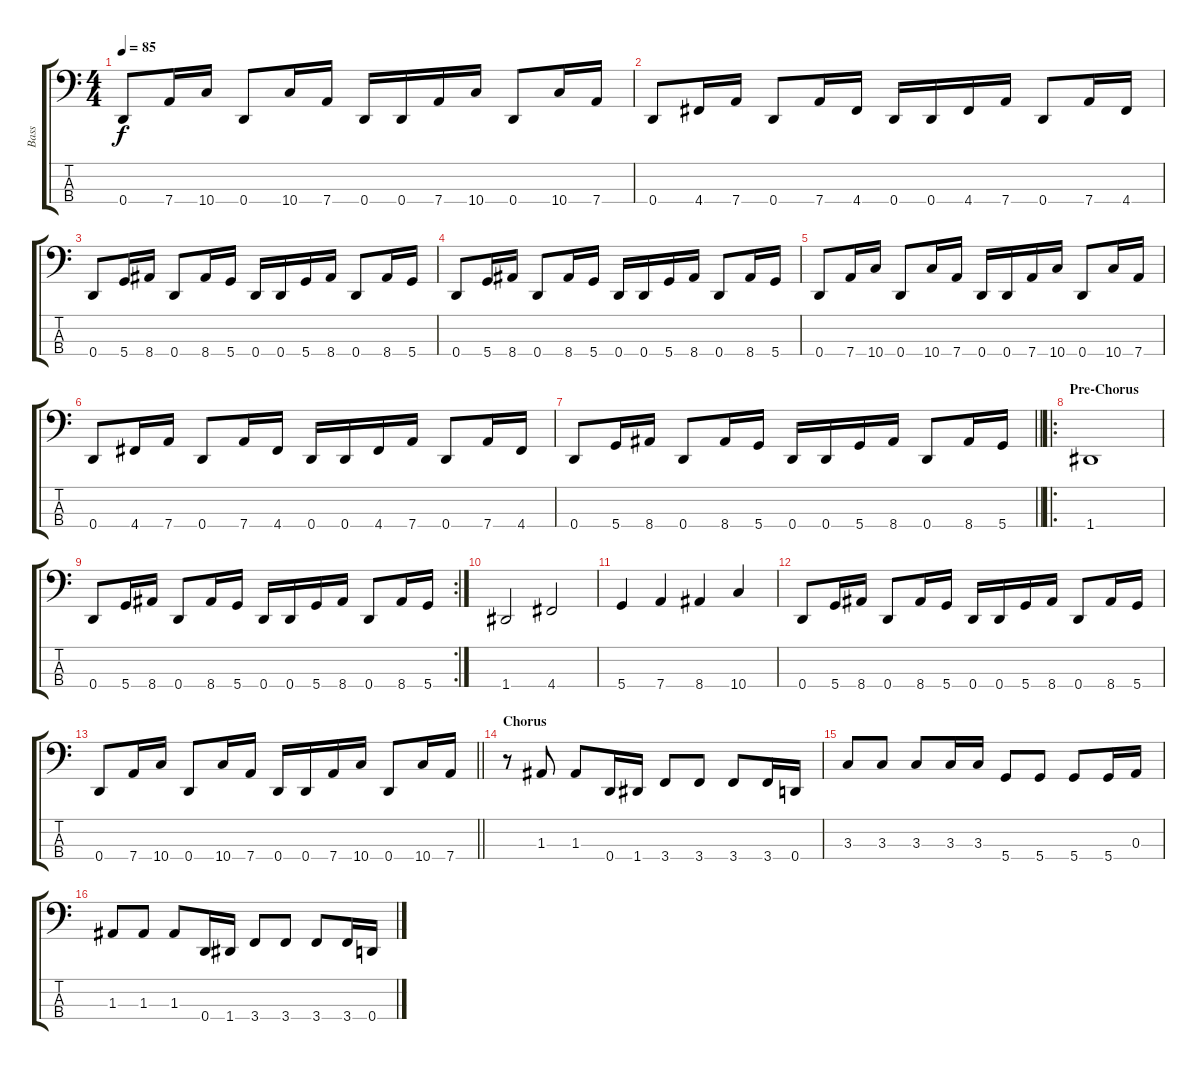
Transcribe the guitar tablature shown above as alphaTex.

\track ("Bass" "Bass") {instrument electricbassfinger}
\staff {score tabs}
\tuning (G2 D2 A1 D1) {hide}
\ts (4 4)
\tempo 85
\clef f4
\ks c
0.4.8{dy f} 7.4.16 10.4.16 0.4.8 10.4.16 7.4.16 0.4.16 0.4.16 7.4.16 10.4.16 0.4.8 10.4.16 7.4.16 |
0.4.8 4.4.16 7.4.16 0.4.8 7.4.16 4.4.16 0.4.16 0.4.16 4.4.16 7.4.16 0.4.8 7.4.16 4.4.16 |
0.4.8 5.4.16 8.4.16 0.4.8 8.4.16 5.4.16 0.4.16 0.4.16 5.4.16 8.4.16 0.4.8 8.4.16 5.4.16 |
0.4.8 5.4.16 8.4.16 0.4.8 8.4.16 5.4.16 0.4.16 0.4.16 5.4.16 8.4.16 0.4.8 8.4.16 5.4.16 |
0.4.8 7.4.16 10.4.16 0.4.8 10.4.16 7.4.16 0.4.16 0.4.16 7.4.16 10.4.16 0.4.8 10.4.16 7.4.16 |
0.4.8 4.4.16 7.4.16 0.4.8 7.4.16 4.4.16 0.4.16 0.4.16 4.4.16 7.4.16 0.4.8 7.4.16 4.4.16 |
\barLineRight lightlight
0.4.8 5.4.16 8.4.16 0.4.8 8.4.16 5.4.16 0.4.16 0.4.16 5.4.16 8.4.16 0.4.8 8.4.16 5.4.16 |
\ro
\section ("" "Pre-Chorus")
1.4.1 |
\rc 2
0.4.8 5.4.16 8.4.16 0.4.8 8.4.16 5.4.16 0.4.16 0.4.16 5.4.16 8.4.16 0.4.8 8.4.16 5.4.16 |
1.4.2 4.4.2 |
5.4.4 7.4.4 8.4.4 10.4.4 |
0.4.8 5.4.16 8.4.16 0.4.8 8.4.16 5.4.16 0.4.16 0.4.16 5.4.16 8.4.16 0.4.8 8.4.16 5.4.16 |
\barLineRight lightlight
0.4.8 7.4.16 10.4.16 0.4.8 10.4.16 7.4.16 0.4.16 0.4.16 7.4.16 10.4.16 0.4.8 10.4.16 7.4.16 |
\section ("" "Chorus")
r.8 1.3.8 1.3.8 0.4.16 1.4.16 3.4.8 3.4.8 3.4.8 3.4.16 0.4.16 |
3.3.8 3.3.8 3.3.8 3.3.16 3.3.16 5.4.8 5.4.8 5.4.8 5.4.16 0.3.16 |
1.3.8 1.3.8 1.3.8 0.4.16 1.4.16 3.4.8 3.4.8 3.4.8 3.4.16 0.4.16
